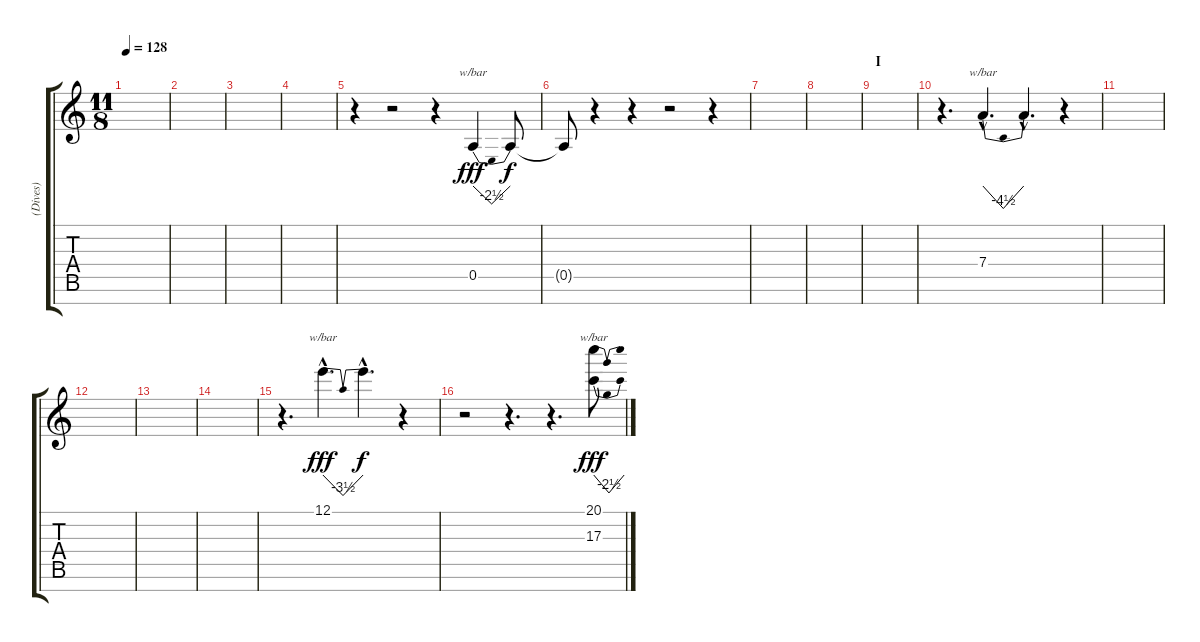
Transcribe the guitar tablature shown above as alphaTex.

\track ("(Dives)" "(Dives)") {instrument distortionguitar}
\staff {score tabs}
\tuning (E4 B3 G3 D3 A2 E2 B1) {hide}
\ts (11 8)
\tempo 128
\clef g2
\ks c
|
|
|
|
r.4 r.2 r.4 0.5.4{tbe (dip default 0 0 30 -10 60 0) dy fff volume 16} 0.5{t}.8{dy f volume 0} |
0.5{t}.8 r.4 r.4 r.2 r.4 |
|
|
\section ("" "I")
|
r.4{d} 7.4{hac}.4{d tbe (dip default 0 0 30 -18 60 0) volume 16} 7.4{hac t}.4{d volume 0} r.4 |
|
|
|
|
r.4{d} 12.1{hac}.4{d tbe (dip default 0 0 30 -14 60 0) dy fff volume 16} 12.1{hac t}.4{d dy f volume 0} r.4 |
r.2 r.4{d} r.4{d} (20.1 17.3).8{tbe (dip default 0 0 30 -10 60 0) dy fff volume 16}
